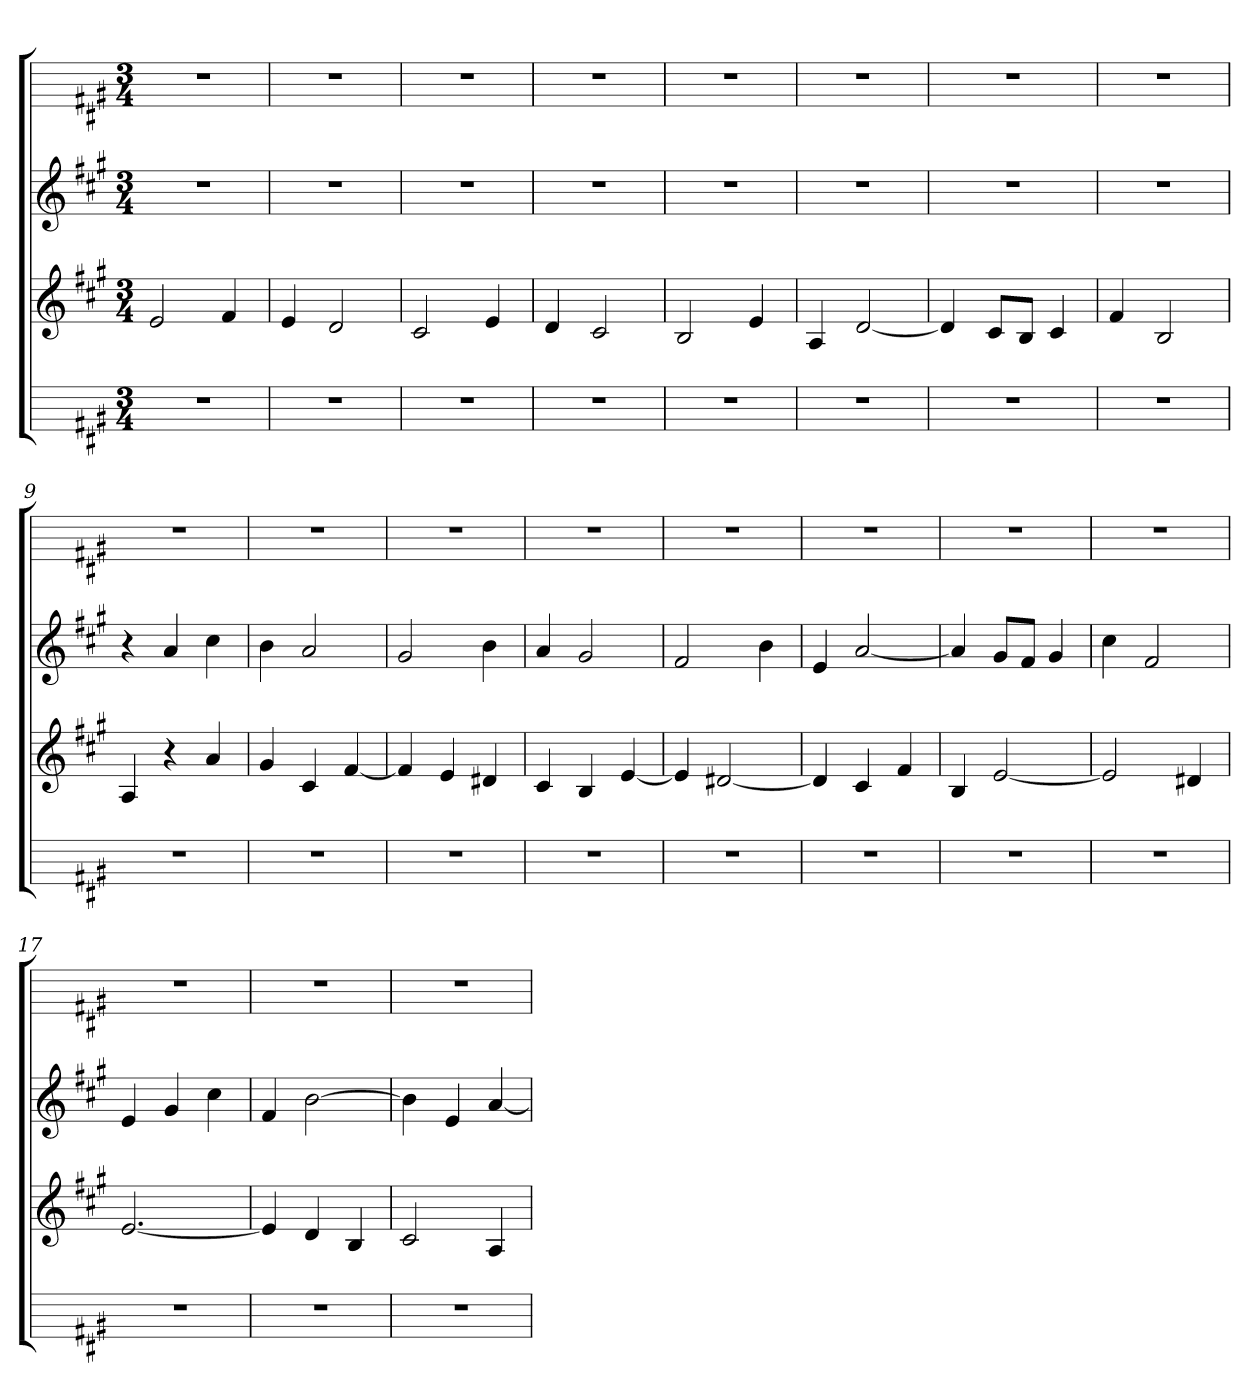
**kern	**kern	**kern	**kern
*part4	*part3	*part2	*part1
*staff4	*staff3	*staff2	*staff1
*k[f#c#g#]	*k[f#c#g#]	*k[f#c#g#]	*k[f#c#g#]
*M3/4	*M3/4	*M3/4	*M3/4
*MM60	*MM60	*MM60	*MM60
=1	=1	=1	=1
2.r	2e	2.r	2.r
.	4f#	.	.
=2	=2	=2	=2
2.r	4e	2.r	2.r
.	2d	.	.
=3	=3	=3	=3
2.r	2c#	2.r	2.r
.	4e	.	.
=4	=4	=4	=4
2.r	4d	2.r	2.r
.	2c#	.	.
=5	=5	=5	=5
2.r	2B	2.r	2.r
.	4e	.	.
=6	=6	=6	=6
2.r	4A	2.r	2.r
.	[2d	.	.
=7	=7	=7	=7
2.r	4d]	2.r	2.r
.	8c#L	.	.
.	8BJ	.	.
.	4c#	.	.
=8	=8	=8	=8
2.r	4f#	2.r	2.r
.	2B	.	.
=9	=9	=9	=9
2.r	4A	4r	2.r
.	4r	4a	.
.	4a	4cc#	.
=10	=10	=10	=10
2.r	4g#	4b	2.r
.	4c#	2a	.
.	[4f#	.	.
=11	=11	=11	=11
2.r	4f#]	2g#	2.r
.	4e	.	.
.	4d#X	4b	.
=12	=12	=12	=12
2.r	4c#	4a	2.r
.	4B	2g#	.
.	[4e	.	.
=13	=13	=13	=13
2.r	4e]	2f#	2.r
.	[2d#X	.	.
.	.	4b	.
=14	=14	=14	=14
2.r	4d#]	4e	2.r
.	4c#	[2a	.
.	4f#	.	.
=15	=15	=15	=15
2.r	4B	4a]	2.r
.	[2e	8g#L	.
.	.	8f#J	.
.	.	4g#	.
=16	=16	=16	=16
2.r	2e]	4cc#	2.r
.	.	2f#	.
.	4d#X	.	.
=17	=17	=17	=17
2.r	[2.e	4e	2.r
.	.	4g#	.
.	.	4cc#	.
=18	=18	=18	=18
2.r	4e]	4f#	2.r
.	4d	[2b	.
.	4B	.	.
=19	=19	=19	=19
2.r	2c#	4b]	2.r
.	.	4e	.
.	4A	[4a	.
=	=	=	=
*-	*-	*-	*-
